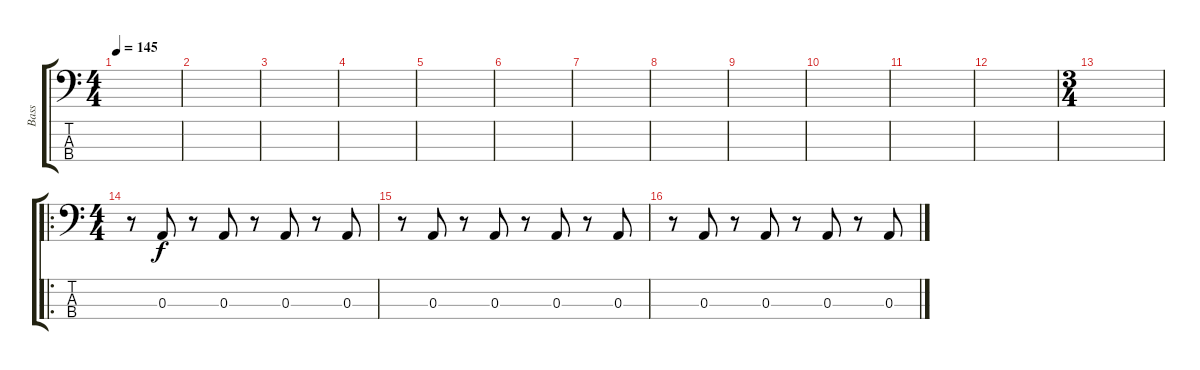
\track ("Bass" "Bass") {instrument synthbass2}
\staff {score tabs}
\tuning (G2 D2 A1 E1) {hide}
\ts (4 4)
\tempo 145
\clef f4
\ks c
|
|
|
|
|
|
|
|
|
|
|
|
\ts (3 4)
|
\ro
\ts (4 4)
r.8 0.3.8 r.8 0.3.8 r.8 0.3.8 r.8 0.3.8 |
r.8 0.3.8 r.8 0.3.8 r.8 0.3.8 r.8 0.3.8 |
r.8 0.3.8 r.8 0.3.8 r.8 0.3.8 r.8 0.3.8
